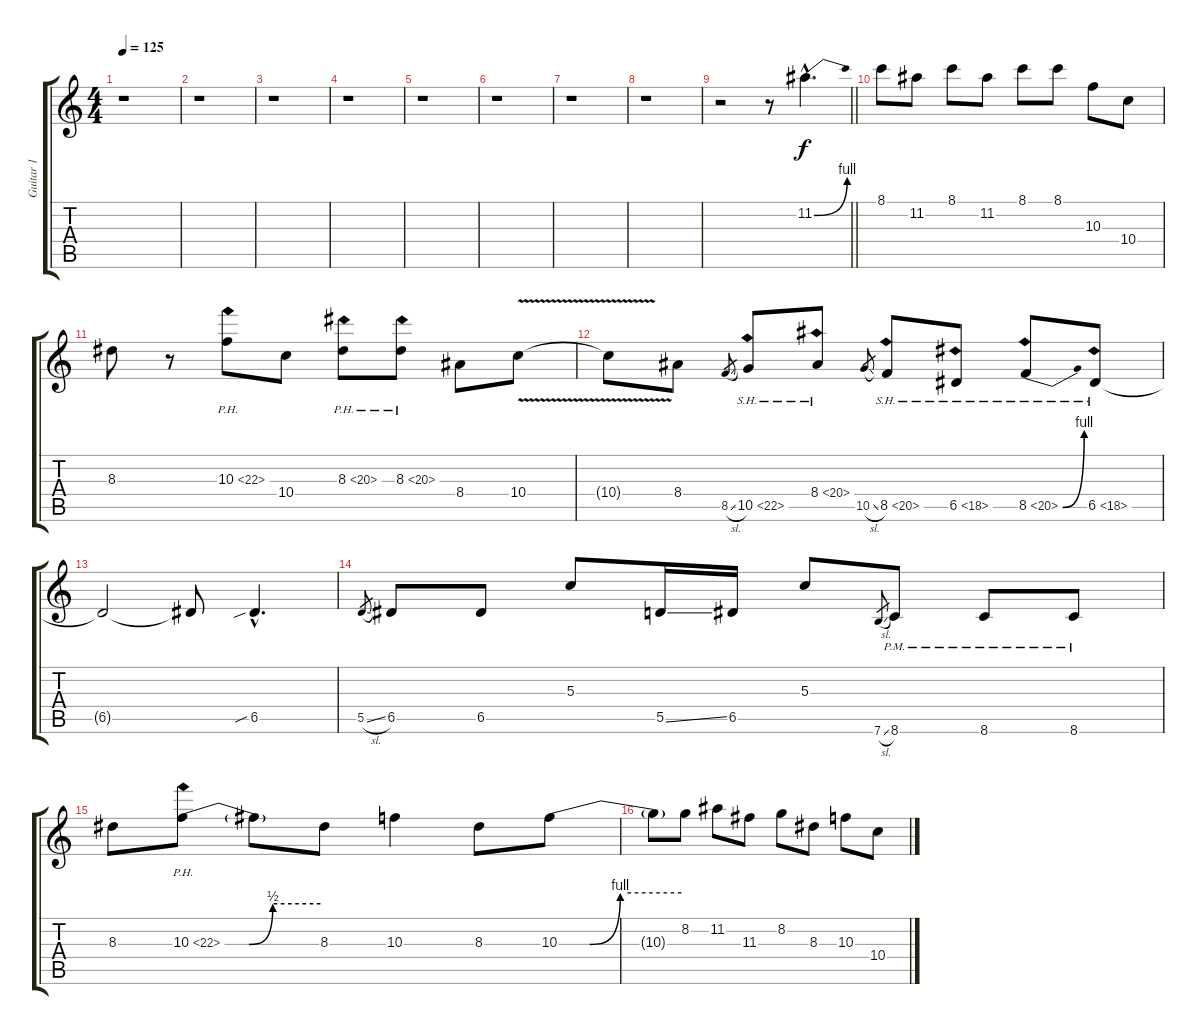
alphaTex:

\track ("Guitar 1" "Guitar 1") {instrument distortionguitar}
\staff {score tabs}
\tuning (E4 B3 G3 D3 A2 E2) {hide}
\ts (4 4)
\tempo 125
\clef g2
\ks c
r.1{dy f} |
r.1 |
r.1 |
r.1 |
r.1 |
r.1 |
r.1 |
r.1 |
\barLineRight lightlight
r.2 r.8 11.2{be (bend 0 0 60 4) hac}.4{d volume 16} |
8.1.8 11.2.8 8.1.8 11.2.8 8.1.8 8.1.8 10.3.8 10.4.8 |
8.3.8 r.8 10.3{ph 12}.8 10.4.8 8.3{ph 12}.8 8.3{ph 12}.8 8.4.8 10.4{v}.8 |
10.4{t}.8 8.4.8 8.5{sl}.8{gr} 10.5{sh 12}.8 8.4{sh 12}.8 10.5{sl}.8{gr} 8.5{sh 12}.8 6.5{sh 12}.8 8.5{be (bend 0 0 60 4) sh 12}.8 6.5{sh 12}.8 |
6.5{t}.2 6.5{t}.8 6.5{sib hac}.4{d} |
5.5{sl}.8{gr} 6.5.8 6.5.8 5.3.8 5.5{ss}.16 6.5.16 5.3.8 7.6{sl}.8{gr} 8.6{pm}.8 8.6{pm}.8 8.6{pm}.8 |
8.3.8 10.3{be (custom 0 0 15 0 30 2 60 2) ph 12}.8 10.3{t}.8 8.3.8 10.3.4 8.3.8 10.3{be (custom 0 0 15 0 30 4 60 4)}.8 |
10.3{t}.8 8.2.8 11.2.8 11.3.8 8.2.8 8.3.8 10.3.8 10.4.8
